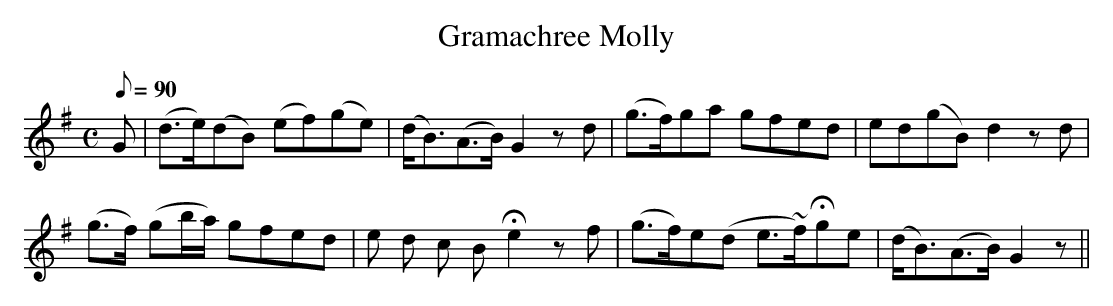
X:1
T: Gramachree Molly
M: C
L: 1/8
Q: 90
K: G
G | (d>e)(dB) (ef)(ge) | (d<B)(A>B) G2 z d | (g>f)ga gfed | ed(gB) d2 z d |
(g>f) (gb/2a/2) gfed | ">"e ">"d ">"c ">"B He2 z f | (g>f)e(d e>~f)Hge | (d<B)(A>B) G2z ||
